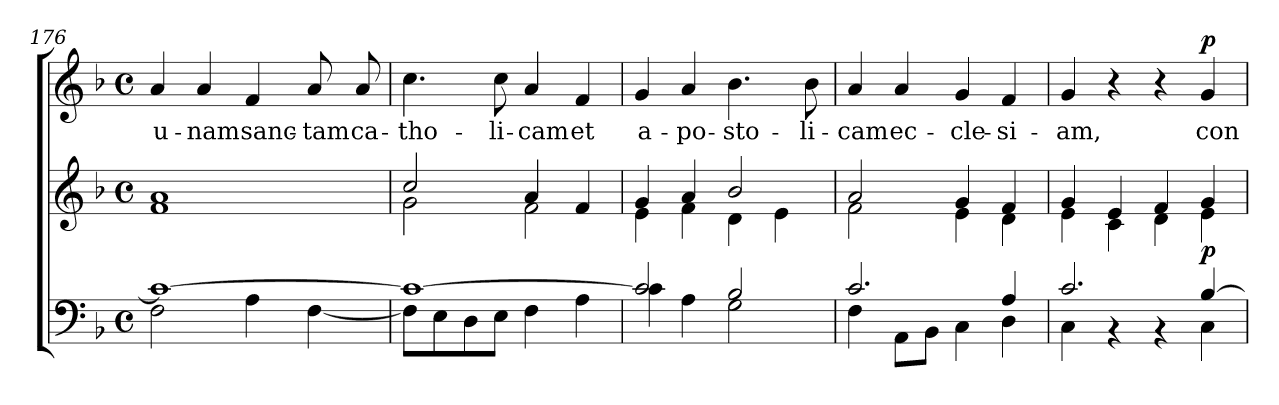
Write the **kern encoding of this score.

**kern	**kern	**dynam	**kern	**text	**dynam
*part2	*part2	*part2	*part1	*part1	*part1
*staff3	*staff2	*staff2/3	*staff1	*staff1	*staff1
*clefF4	*clefG2	*	*clefG2	*	*
*k[b-]	*k[b-]	*	*k[b-]	*	*
*F:	*F:	*	*F:	*	*
*M4/4	*M4/4	*	*M4/4	*	*
*met(c)	*met(c)	*	*met(c)	*	*
=176	=176	=176	=176	=176	=176
*^	*^	*	*	*	*
!	!	!	!	!	!	!LO:LY:b	!
1c_	2F\	1a	1f	.	4a/	u-	.
!	!	!	!	!	!	!LO:LY:b	!
.	.	.	.	.	4a/	-nam	.
!	!	!	!	!	!	!LO:LY:b	!
.	4A\	.	.	.	4f/	sanc-	.
!	!	!	!	!	!	!LO:LY:b	!
.	[<4F\	.	.	.	8a/	-tam	.
!	!	!	!	!	!	!LO:LY:b	!
.	.	.	.	.	8a/	ca-	.
=177	=177	=177	=177	=177	=177	=177	=177
!	!	!	!	!	!	!LO:LY:b	!
1c_	8F\L]	2cc/	2g\	.	4.cc\	-tho-	.
.	8E\	.	.	.	.	.	.
.	8D\	.	.	.	.	.	.
!	!	!	!	!	!	!LO:LY:b	!
.	8E\J	.	.	.	8cc\	-li-	.
!	!	!	!	!	!	!LO:LY:b	!
.	4F\	4a/	2f\	.	4a/	-cam	.
!	!	!	!	!	!	!LO:LY:b	!
.	4A\	4f/	.	.	4f/	et	.
=178	=178	=178	=178	=178	=178	=178	=178
!	!	!	!	!	!	!LO:LY:b	!
2c/]	4c\	4g/	4e\	.	4g/	a-	.
!	!	!	!	!	!	!LO:LY:b	!
.	4A\	4a/	4f\	.	4a/	-po-	.
!	!	!	!	!	!	!LO:LY:b	!
2B-/	2G\	2b-/	4d\	.	4.b-\	-sto-	.
.	.	.	4e\	.	.	.	.
!	!	!	!	!	!	!LO:LY:b	!
.	.	.	.	.	8b-\	-li-	.
=179	=179	=179	=179	=179	=179	=179	=179
!	!	!	!	!	!	!LO:LY:b	!
2.c/	4F\	2a/	2f\	.	4a/	-cam	.
!	!	!	!	!	!	!LO:LY:b	!
.	8AA\L	.	.	.	4a/	ec-	.
.	8BB-\J	.	.	.	.	.	.
!	!	!	!	!	!	!LO:LY:b	!
.	4C\	4g/	4e\	.	4g/	-cle-	.
!	!	!	!	!	!	!LO:LY:b	!
4A/	4D\	4f/	4d\	.	4f/	-si-	.
!!LO:LB:g=z
=180	=180	=180	=180	=180	=180	=180	=180
!	!	!	!	!	!	!LO:LY:b	!
2.c/	4C\	4g/	4e\	.	4g/	-am,	.
.	4rBB	4e/	4c\	.	4r	.	.
.	4rBB	4f/	4d\	.	4r	.	.
!	!	!	!	!LO:DY:b	!	!LO:LY:b	!LO:DY:a
[>4B-/	4C\	4g/	4e\	p	4g/	con-	p
*v	*v	*	*	*	*	*	*
*	*v	*v	*	*	*	*
=	=	=	=	=	=
*-	*-	*-	*-	*-	*-
